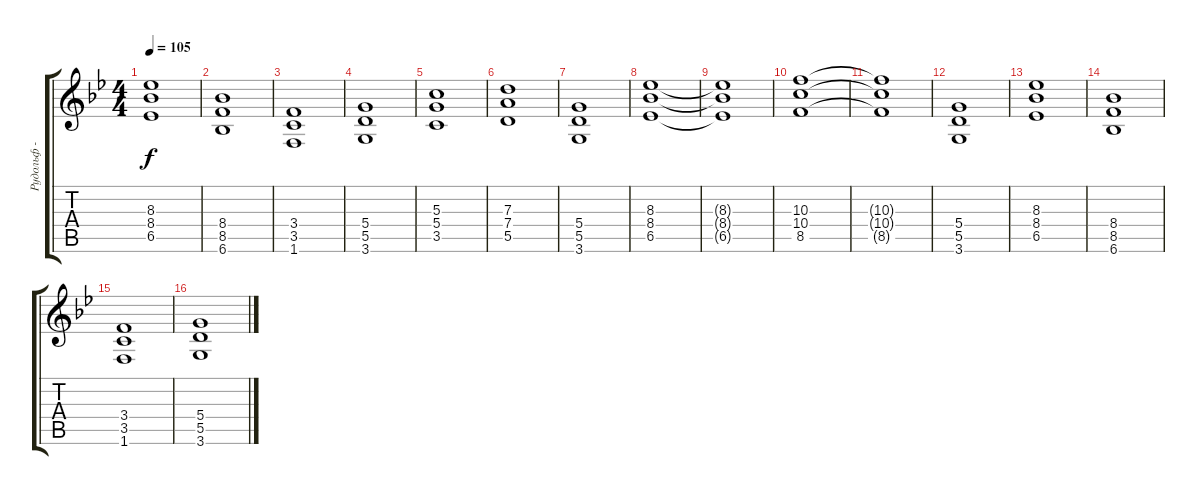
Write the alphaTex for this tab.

\track ("Рудольф - Flying V" "Рудольф - ") {instrument overdrivenguitar}
\staff {score tabs}
\tuning (E4 B3 G3 D3 A2 E2) {hide}
\ts (4 4)
\tempo 105
\clef g2
\ks gminor
(8.3 8.4 6.5).1{dy f} |
(8.4 8.5 6.6).1 |
(3.4 3.5 1.6).1 |
(5.4 5.5 3.6).1 |
(5.3 5.4 3.5).1 |
(7.3 7.4 5.5).1 |
(5.4 5.5 3.6).1 |
(8.3 8.4 6.5).1 |
(8.3{t} 8.4{t} 6.5{t}).1 |
(10.3 10.4 8.5).1 |
(10.3{t} 10.4{t} 8.5{t}).1 |
(5.4 5.5 3.6).1 |
(8.3 8.4 6.5).1 |
(8.4 8.5 6.6).1 |
(3.4 3.5 1.6).1 |
(5.4 5.5 3.6).1
